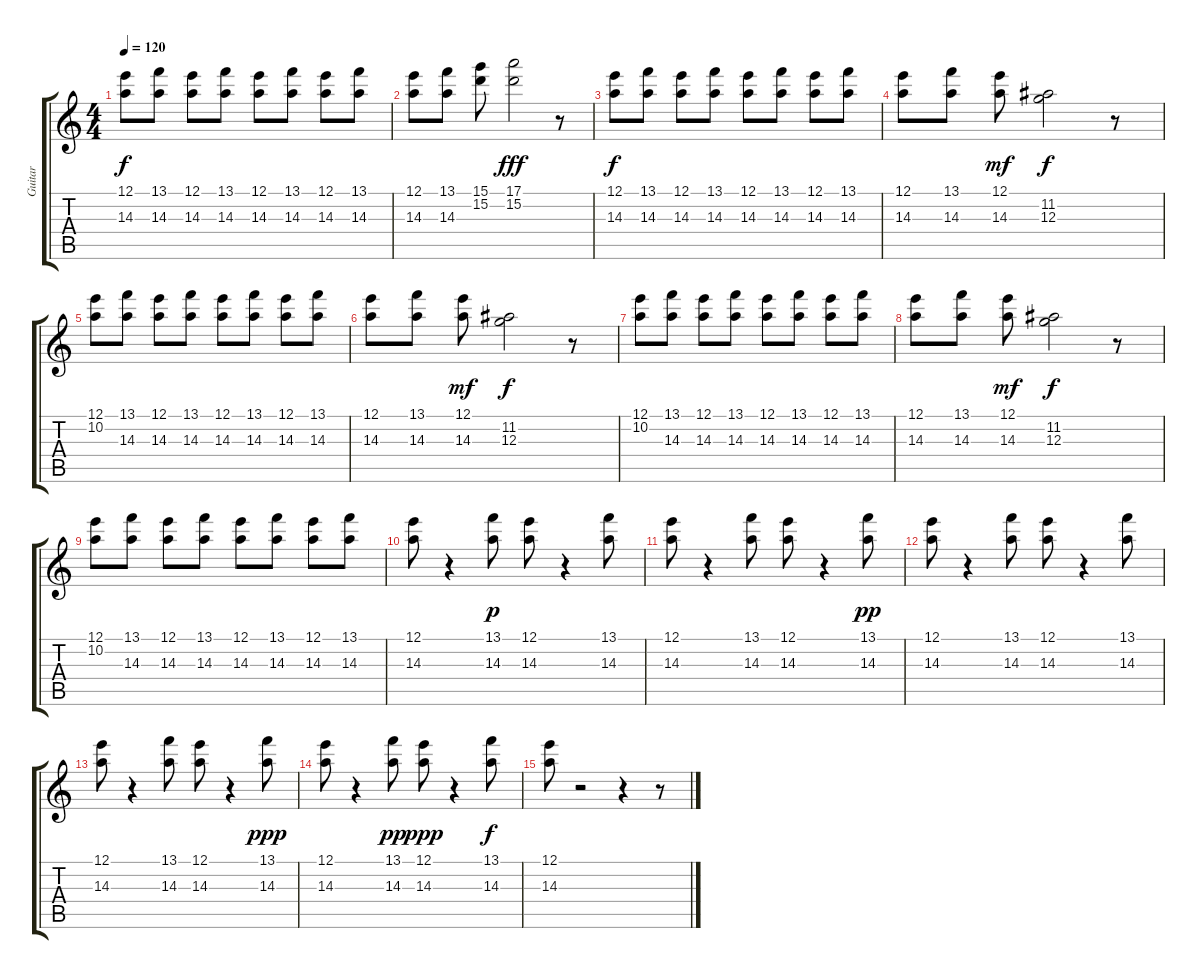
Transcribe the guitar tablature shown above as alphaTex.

\track ("Guitar" "Guitar") {instrument acousticguitarsteel}
\staff {score tabs}
\tuning (E4 B3 G3 D3 A2 E2) {hide}
\ts (4 4)
\tempo 120
\clef g2
\ks c
(12.1 14.3).8{dy f} (13.1 14.3).8 (12.1 14.3).8 (13.1 14.3).8 (12.1 14.3).8 (13.1 14.3).8 (12.1 14.3).8 (13.1 14.3).8 |
(12.1 14.3).8 (13.1 14.3).8 (15.1 15.2).8 (17.1 15.2).2{dy fff} r.8 |
(12.1 14.3).8{dy f} (13.1 14.3).8 (12.1 14.3).8 (13.1 14.3).8 (12.1 14.3).8 (13.1 14.3).8 (12.1 14.3).8 (13.1 14.3).8 |
(12.1 14.3).8 (13.1 14.3).8 (12.1 14.3).8{dy mf} (11.2 12.3).2{dy f} r.8 |
(12.1 10.2).8 (13.1 14.3).8 (12.1 14.3).8 (13.1 14.3).8 (12.1 14.3).8 (13.1 14.3).8 (12.1 14.3).8 (13.1 14.3).8 |
(12.1 14.3).8 (13.1 14.3).8 (12.1 14.3).8{dy mf} (11.2 12.3).2{dy f} r.8 |
(12.1 10.2).8 (13.1 14.3).8 (12.1 14.3).8 (13.1 14.3).8 (12.1 14.3).8 (13.1 14.3).8 (12.1 14.3).8 (13.1 14.3).8 |
(12.1 14.3).8 (13.1 14.3).8 (12.1 14.3).8{dy mf} (11.2 12.3).2{dy f} r.8 |
(12.1 10.2).8 (13.1 14.3).8 (12.1 14.3).8 (13.1 14.3).8 (12.1 14.3).8 (13.1 14.3).8 (12.1 14.3).8 (13.1 14.3).8 |
(12.1 14.3).8{volume 16 balance 8} r.4 (13.1 14.3).8{dy p} (12.1 14.3).8 r.4 (13.1 14.3).8 |
(12.1 14.3).8 r.4 (13.1 14.3).8 (12.1 14.3).8 r.4 (13.1 14.3).8{dy pp} |
(12.1 14.3).8 r.4 (13.1 14.3).8 (12.1 14.3).8 r.4 (13.1 14.3).8 |
(12.1 14.3).8 r.4 (13.1 14.3).8 (12.1 14.3).8 r.4 (13.1 14.3).8{dy ppp} |
(12.1 14.3).8 r.4 (13.1 14.3).8{dy pp} (12.1 14.3).8{dy ppp} r.4 (13.1 14.3).8{dy f} |
(12.1 14.3).8 r.2 r.4 r.8
